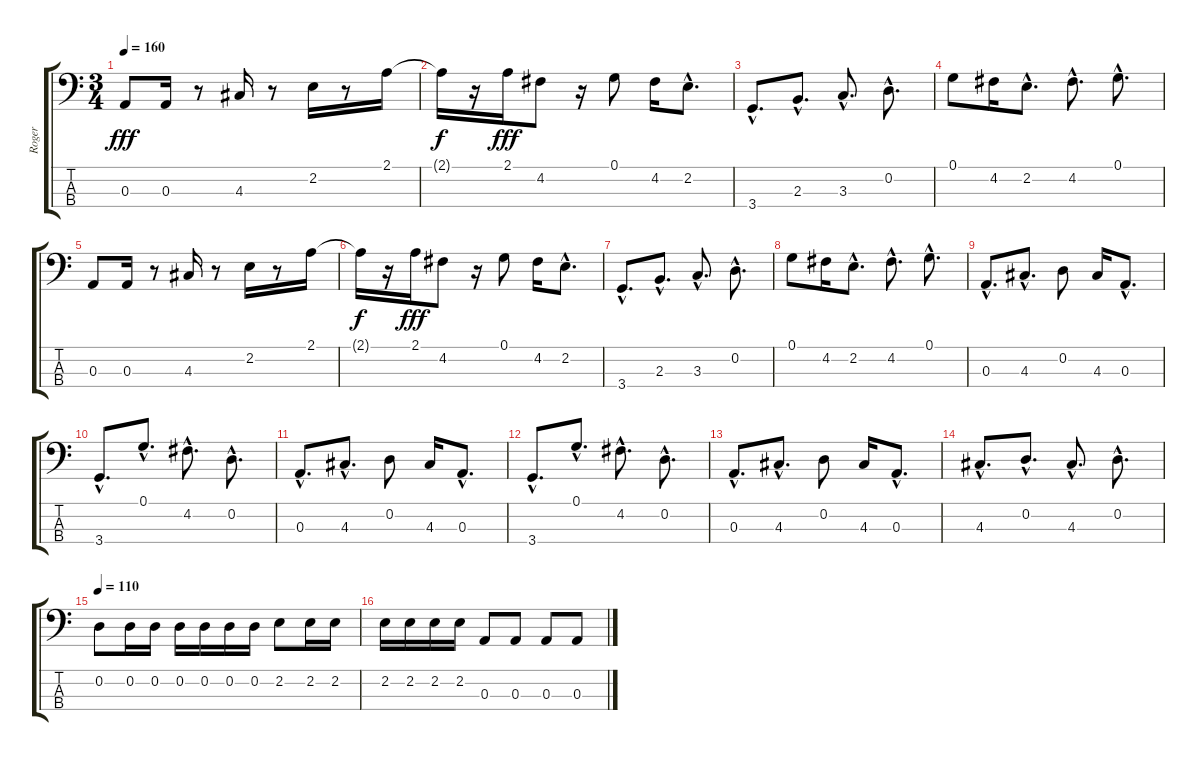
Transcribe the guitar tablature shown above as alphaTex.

\track ("Roger" "Roger") {instrument electricbassfinger}
\staff {score tabs}
\tuning (G2 D2 A1 E1) {hide}
\ts (3 4)
\tempo 160
\clef f4
\ks c
0.3.8{dy fff} 0.3.16 r.8 4.3.16 r.8 2.2.16 r.8 2.1.16 |
2.1{t}.16{dy f} r.16 2.1.16{dy fff} 4.2.8 r.16 0.1.8 4.2.16 2.2{hac}.8{d} |
3.4{hac}.8{d} 2.3{hac}.8{d} 3.3{hac}.8{d} 0.2{hac}.8{d} |
0.1.8 4.2.16 2.2{hac}.8{d} 4.2{hac}.8{d} 0.1{hac}.8{d} |
0.3.8 0.3.16 r.8 4.3.16 r.8 2.2.16 r.8 2.1.16 |
2.1{t}.16{dy f} r.16 2.1.16{dy fff} 4.2.8 r.16 0.1.8 4.2.16 2.2{hac}.8{d} |
3.4{hac}.8{d} 2.3{hac}.8{d} 3.3{hac}.8{d} 0.2{hac}.8{d} |
0.1.8 4.2.16 2.2{hac}.8{d} 4.2{hac}.8{d} 0.1{hac}.8{d} |
0.3{hac}.8{d} 4.3{hac}.8{d} 0.2.8 4.3.16 0.3{hac}.8{d} |
3.4{hac}.8{d} 0.1{hac}.8{d} 4.2{hac}.8{d} 0.2{hac}.8{d} |
0.3{hac}.8{d} 4.3{hac}.8{d} 0.2.8 4.3.16 0.3{hac}.8{d} |
3.4{hac}.8{d} 0.1{hac}.8{d} 4.2{hac}.8{d} 0.2{hac}.8{d} |
0.3{hac}.8{d} 4.3{hac}.8{d} 0.2.8 4.3.16 0.3{hac}.8{d} |
4.3{hac}.8{d} 0.2{hac}.8{d} 4.3{hac}.8{d} 0.2{hac}.8{d} |
\tempo 110
0.2.8 0.2.16 0.2.16 0.2.16 0.2.16 0.2.16 0.2.16 2.2.8 2.2.16 2.2.16 |
2.2.16 2.2.16 2.2.16 2.2.16 0.3.8 0.3.8 0.3.8 0.3.8
